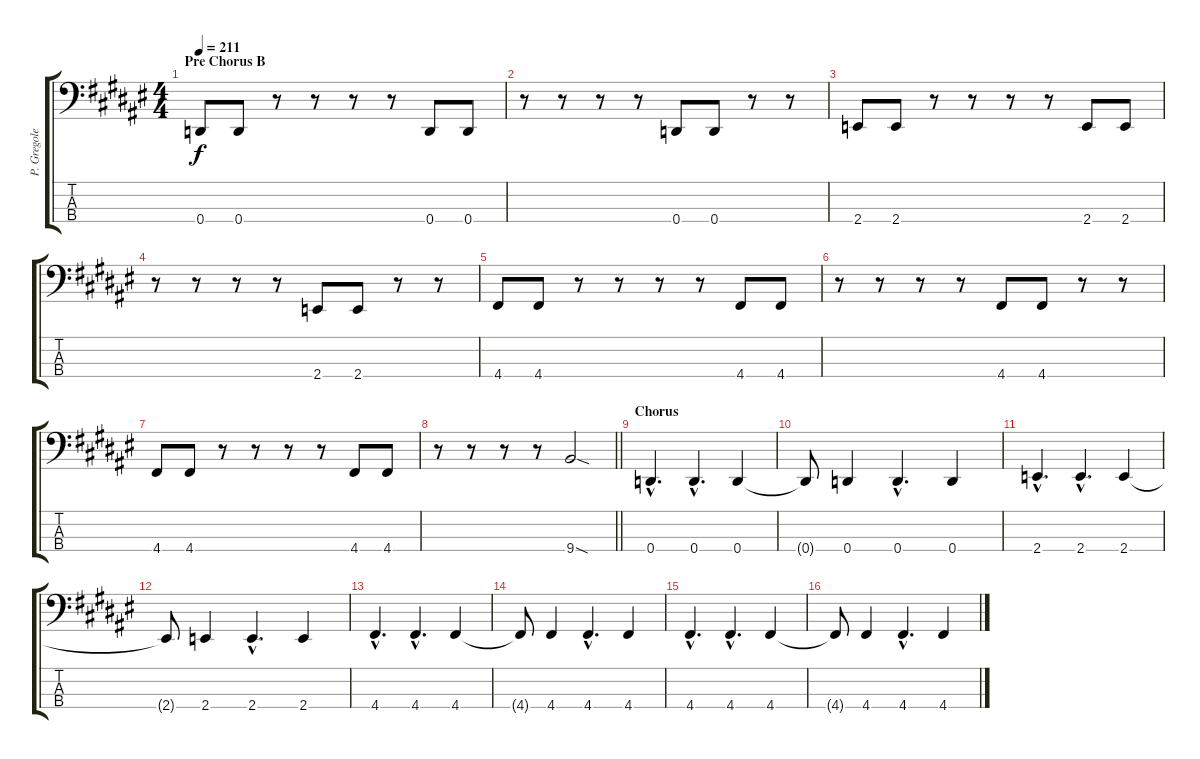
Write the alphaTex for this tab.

\track ("P. Gregoletto" "P. Gregole") {instrument electricbassfinger}
\staff {score tabs}
\tuning (G2 D2 A1 D1) {hide}
\ts (4 4)
\section ("" "Pre Chorus B")
\tempo 211
\clef f4
\ks d#minor
0.4.8{dy f} 0.4.8 r.8 r.8 r.8 r.8 0.4.8 0.4.8 |
r.8 r.8 r.8 r.8 0.4.8 0.4.8 r.8 r.8 |
2.4.8 2.4.8 r.8 r.8 r.8 r.8 2.4.8 2.4.8 |
r.8 r.8 r.8 r.8 2.4.8 2.4.8 r.8 r.8 |
4.4.8 4.4.8 r.8 r.8 r.8 r.8 4.4.8 4.4.8 |
r.8 r.8 r.8 r.8 4.4.8 4.4.8 r.8 r.8 |
4.4.8 4.4.8 r.8 r.8 r.8 r.8 4.4.8 4.4.8 |
\barLineRight lightlight
r.8 r.8 r.8 r.8 9.4{sod}.2 |
\section ("" "Chorus")
0.4{hac}.4{d} 0.4{hac}.4{d} 0.4.4 |
0.4{t}.8 0.4.4 0.4{hac}.4{d} 0.4.4 |
2.4{hac}.4{d} 2.4{hac}.4{d} 2.4.4 |
2.4{t}.8 2.4.4 2.4{hac}.4{d} 2.4.4 |
4.4{hac}.4{d} 4.4{hac}.4{d} 4.4.4 |
4.4{t}.8 4.4.4 4.4{hac}.4{d} 4.4.4 |
4.4{hac}.4{d} 4.4{hac}.4{d} 4.4.4 |
4.4{t}.8 4.4.4 4.4{hac}.4{d} 4.4.4
